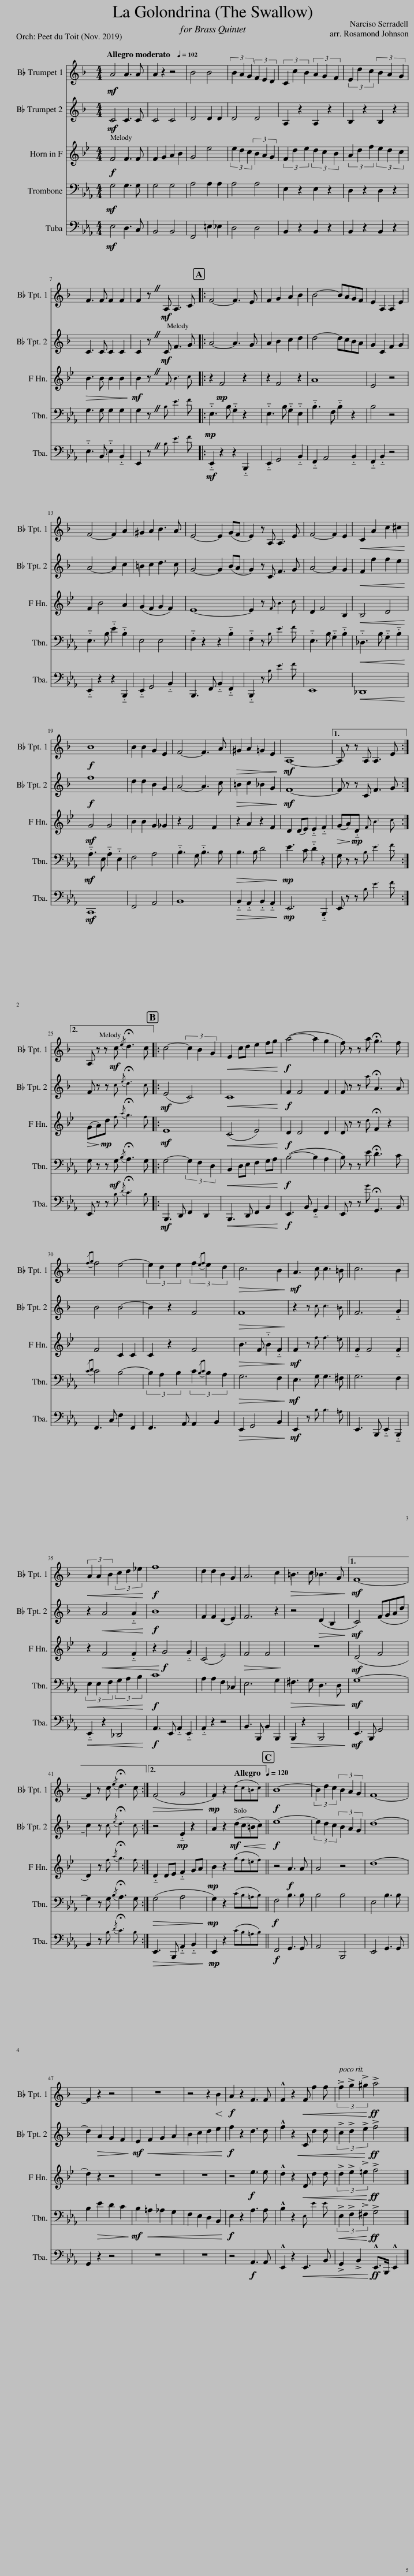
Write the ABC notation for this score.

X:1
%%score 1 2 3 4 5
L:1/8
Q:1/4=102
M:4/4
I:linebreak $
K:Eb
V:1 treble transpose=-2
V:2 treble transpose=-2
V:3 treble transpose=-7
V:4 bass
V:5 bass
V:1
[K:F]!mf! A4 A3 A | A2 z2 z4 | B4 B4 | (3B2 A2 G2 (3F2 E2 D2 | (3C2 c2 B2 (3A2 G2 F2 | %5
 (3E2 d2 c2 (3B2 A2 G2 |$ F3 F F2 F2 | F2 z!mf! A, A,3 C |: F4- F3 E | F2 G2 A2 B2 | %10
 B4- BAGF | E2 A,2 A,2 E2 |$ F4- F2 A2 | ^G2 A2 B3 A | E4- E2 (GF | %15
 E2) z A, A,3 E | F4- F2 E2 |!<(! C2 A2 c2 ^c2!<)! |$!f! B8 | B2 B2 G2 E2 | %20
 F4- F3 A |!>(! ^G2 A2 =G2 E2!>)! |!mf! A,8- |1 A, z z A, A,3 E :|2$!mf! A, z z!mf! c{/!fermata!e} !fermata!d3 c |: %25
 c4- (3c2 B2 G2 |!<(! E2 cd e2 fg!<)! |!f! (a4- a2 g2 | f) z z a[Q:1/4=80] !fermata!g3[Q:1/4=102] f |${/fg} f4 e4- | %30
 (3e2 d2 e2 (3f2{/ef} e2 d2 |!>(! c6 B2!>)! |!mf! A3 c c3 =B || c6 B2 |$!<(! (3A2 A2 B2 (3c2 d2 _e2!<)! | %35
!f! f8 | d2 d2 B2 G2 | A6 c2 |!>(! =B3 c _B3 G!>)! |1!mf! F8- |$ %40
 F2 z c{/!fermata!e} !fermata!d3 c :|2!>(! (F4 G4!>)! |!mp! F2) z2[Q:1/4=120] (dc=Bc) ||!f! B8- | (3B2 d2 c2 (3B2 A2 G2 | %45
 F8- |$ F2 z2 z4 | z8 | z4 z2!<(! B2!<)! |!f! A2 z2 F3 F | %50
 !^!F2 z2!<(! F f2 f |[Q:1/4=108] (3!>!f2 !>!g2 !>!^g2!<)!!ff![Q:1/4=60] !>!a4 |] %52
V:2
[K:F]!mf! C4 C3 C | C4 C4 | D4 D2 D2 | D4 D4 | A,2 z2 A,2 z2 | %5
 B,2 z2 B,2 z2 |$ C3 C C2 C2 | C2 z!mf! C F3 G |: A4- A3 G | A2 B2 c2 d2 | %10
 d4- dcBA | G2 C2 F2 G2 |$ A4- A2 c2 | =B2 c2 d3 c | G4- G2 (BA | %15
 G2) z C F3 G | A4- A2 G2 |!<(! F2 f2 f2 e2!<)! |$!f! f8 | d2 d2 B2 G2 | %20
 A4- A3 c |!>(! =B2 c2 _B2 G2!>)! |!mf! F8- |1 F z z C F3 G :|2$!mf! F z z c{/!fermata!e} !fermata!d3 c |: %25
!mf! (E4 C4) |!<(! C8!<)! |!f! F2 F4 F2 | F z z a !fermata!A3 A |$ B4 B4- | %30
 B2 z2 F4 |!>(! F8!>)! | z2 z c c3 =B || F6 !tenuto!.G2 |$ z2!<(! A4 !tenuto!.A2!<)! | %35
!f! B8 | F2 F2 (D2 E2) | F6 z2 | z4!>(! (D2 B,2!>)! |1!mf! C4) (FGAd |$ %40
 c2) z c{/!fermata!e} !fermata!d3 c :|2 z4!mp! !tenuto!.E2 z2 | A2 z2!mf! (d!<(!c=Bc)!<)! ||!f! e8- | (3e2 d2 c2 (3B2 A2 G2 | %45
 d8- |$ d2!>(! A2 G2 F2!>)! |!mf! E2!<(! F2 G2 A2 | B2 c2 d2 e2!<)! |!f! f2 z2 d3 d | %50
 !^!f2 z2!<(! C d2 d | (3!>!c2 !>!d2 !>!e2!<)!!ff! !>!f4 |] %52
V:3
[K:Bb]!f! F4 F3 F | F2 G2 A2 B2 | G4 e4 | (3e2 d2 c2 (3B2 A2 G2 | (3F2 d2 e2 (3d2 c2 B2 | %5
 (3A2 d2 f2 (3e2 d2 c2 |$!>(! B3 B B2 B2!>)! |!mf! B2 z F B3 c |: z2!mp! F4 z2 | z2 F4 z2 | %10
 A8 | E4 z4 |$ F2 B4 A2 | (G2 F2 G2 F2) | E8- | %15
 E2 z F B3 c | D2 F4 B,2 |!<(! B,4 D4!<)! |$!mf! G4 G4 | B2 B2 G2 _G2 | %20
 z2 F4 F2 | z2 A2 z2 F2 | D2 (DE) !tenuto!.E2 !tenuto!.F2 |1!>(! (GA)!>)!!mp!!tenuto!.D F B3 c :|2$!>(! (GA)!>)!!mp!d f{/!fermata!a} !fermata!g3 f |: %25
!mf! E8 |!<(! (C4 E4)!<)! |!f! D2 D4 D2 | D z z d !fermata!F2 z2 |$ F4 C2 C2 | %30
 C2 z2 F4 |!>(! B3 F !tenuto!.B2 !tenuto!.F2!>)! |!mf! F2 z f f3 =e || !tenuto!.F2 F4 !tenuto!.F2 |$ z2!<(! F4 !tenuto!.F2 | %35
 z2!<)!!f! G4 !tenuto!.G2 | (C4 E4) |!>(! F4 F4!>)! | z8 |1!mf! (D4 F4 |$ %40
 D2) z f{/!fermata!a} !fermata!g3 f :|2 !tenuto!.D2 DE !tenuto!.F2 GA |!mp! B2 z2 (gf=ef) || z4!f! A3 A | A4 z4 | %45
 d8- |$ d2 z2 z4 | z8 | z8 | z4!f! e3 e | %50
 !^!d2 z2!<(! D d2 d | (3!>!d2 !>!e2 !>!=e2!<)!!ff! !>!f4 |] %52
V:4
!mf! G,4 G,3 G, | G,4 G,4 | A,4 A,2 A,2 | A,4 A,4 | E,2 z2 E,2 z2 | %5
 D,2 z2 D,2 z2 |$ G,3 G, G,2 G,2 | G,2 z B, E3 F |:!mp! !tenuto!.E,3 B, !tenuto!.G,2 z2 | !tenuto!.E,3 B, !tenuto!.G,2 !tenuto!.E,2 | %10
 !tenuto!.B,3 F, !tenuto!.B,2 z2 | B,4 z4 |$ !tenuto!.E,3 B, !tenuto!.E2 !tenuto!.B,2 | E,4 E,4 | !tenuto!.F,2 z2 z2 !tenuto!.B,2 | %15
 !tenuto!.F,2 z B, E3 F | !tenuto!.E,3 B, !tenuto!.G,2 !tenuto!.B,2 |!<(! !tenuto!._D,3 B, !tenuto!.G,2 !tenuto!.B,2!<)! |$!mf! !tenuto!.A,3 E, !tenuto!.A,2 !tenuto!.E,2 | F,4 A,4 | %20
 !tenuto!.B,3 G, !tenuto!.B,3 B, |!>(! B,3 B, D4!>)! |!mp! E3 C !tenuto!.D2 z2 |1 G, z z B, E3 F :|2$!mp! G, z z!mf! G,{/!fermata!B,} !fermata!A,3 G, |: %25
 G,4- (3G,2 F,2 D,2 |!<(! B,,2 D,E, F,2 G,A,!<)! |!f! (B,4- B,2 A,2 | B,) z z E !fermata!D3 C |${/CD} C4 B,4- | %30
 (3B,2 A,2 B,2 (3C2{/B,C} B,2 A,2 |!>(! G,6 F,2!>)! |!mf! E,3 G, G,3 ^F, || G,6 F,2 |$!<(! (3E,2 E,2 F,2 (3G,2 A,2 B,2!<)! | %35
!f! C8 | A,2 A,2 F,2 _C,2 | E,6 G,2 |!>(! ^F,3 G, D,3 D,!>)! |1!mf! G,8- |$ %40
 G,2 z G,{/!fermata!B,} !fermata!A,3 G, :|2!>(! (G,4 A,4!>)! |!mp! G,2) z2 (CB,=A,B,) ||!f! F,4 B,3 B, | B,4 B,4 | %45
 E,4 B,3 B, |$ B,2!>(! E2 D2 C2!>)! |!mf! B,2!<(! =A,2 _A,2 G,2 | F,2 E,2 D,2 B,,2!<)! |!f! E,2 z2 A,3 A, | %50
 !^!B,2 z2 E, E2 E |!<(! (3!>!E,2 !>!F,2 !>!^F,2!<)!!ff! !>!G,4 |] %52
V:5
!mf! E,4 D,3 C, | B,,4 B,,4 | F,,4 =E,2 _E,2 | D,4 D,4 | B,,2 z2 B,,2 z2 | %5
 B,,2 z2 B,,2 z2 |$ !tenuto!.E,3 B,, !tenuto!.E,2 !tenuto!.B,,2 | E,,2 z B, E3 F |:!mf! !tenuto!.E,,2 z2 z2 !tenuto!.B,,,2 | !tenuto!.E,,2 G,,4 !tenuto!.B,,2 | %10
 !tenuto!.F,,2 A,,4 !tenuto!.B,,2 | !tenuto!.F,,2 !tenuto!.B,,2 z4 |$ !tenuto!.E,,2 z2 z2 !tenuto!.B,,,2 | !tenuto!.E,,2 G,,4 !tenuto!.B,,2 | B,,,3 F,, !tenuto!.B,,2 !tenuto!.F,,2 | %15
 !tenuto!.B,,,2 z B, E3 F | E,,8 |!<(! _D,,8!<)! |$!mf! C,,8 | F,,4 A,,4 | %20
 B,,8 |!>(! !tenuto!.B,,2 !tenuto!.A,,2 !tenuto!.B,,2 !tenuto!.A,,2!>)! |!mp! E,,6 !tenuto!.B,,,2 |1 E,, z z B, E3 F :|2$!mp! E,, z z B,{/!fermata!D} !fermata!C3 B, |: %25
!mf! B,,,3 D,, F,,2 D,,2 |!<(! B,,,3 D,, F,,2 B,,2!<)! |!f! E,,3 B,, !tenuto!.G,,2 B,,2 | E,, z z G !fermata!G,,3 B,, |$ F,,3 C, F,2 F,,2 | %30
 F,,3 A,, A,,2 B,,2 |!>(! E,,2 G,,4 B,,2!>)! |!mf! E,,2 z B, B,3 =A, || E,,3 B,,, !tenuto!.E,,2 !tenuto!.B,,,2 |$!<(! !tenuto!.E,,2 z2 _D,,4!<)! | %35
!f! A,,3 E,, !tenuto!.A,,2 !tenuto!.E,,2 | !tenuto!.A,,2 z2 z4 | B,,3 B,,, B,,2 B,,,2 |!>(! B,,,2 z2 B,,,4!>)! |1!mf! E,,3 B,,, G,,4 |$ %40
 B,,2 z B,{/!fermata!D} !fermata!C3 B, :|2!>(! E,,3 B,,, !tenuto!.A,,2 !tenuto!.B,,2!>)! |!mp! E,,2 z2 (CB,=A,B,) ||!f! F,,4 G,,3 G,, | A,,4 B,,,4 | %45
 E,,4 G,,3 G,, |$ G,,2 z2 z4 | z8 | z8 | z4!f! A,,3 A,, | %50
 !^!E,,2 z2!<(! E,,3 B,, | !>!G,,2 !>!B,,2!<)!!ff! !^!E,,>B,,, !^!E,,2 |] %52
